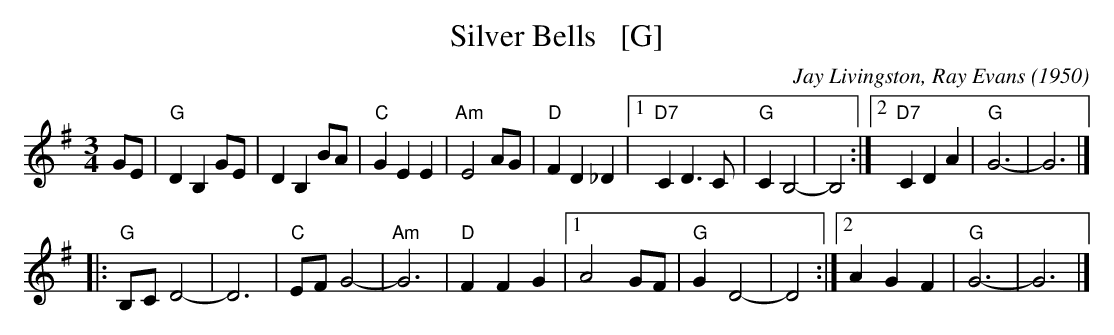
X:1
T: Silver Bells   [G]
C: Jay Livingston, Ray Evans (1950)
M: 3/4
L: 1/8
K: G
GE |\
"G"D2 B,2 GE | D2 B,2 BA | "C"G2 E2 E2 | "Am"E4 AG | "D"F2 D2 _D2 |\
[1 "D7"C2 D3 C | "G"C2 B,4- | B,4 :|[2 "D7"C2 D2 A2 | "G"G6- | G6 |]
|:\
"G"B,C D4- | D6 | "C"EF G4- | "Am"G6 | "D"F2 F2 G2 |\
[1 A4 GF | "G"G2 D4- | D4 :|[2 A2 G2 F2 | "G"G6- | G6 |]
